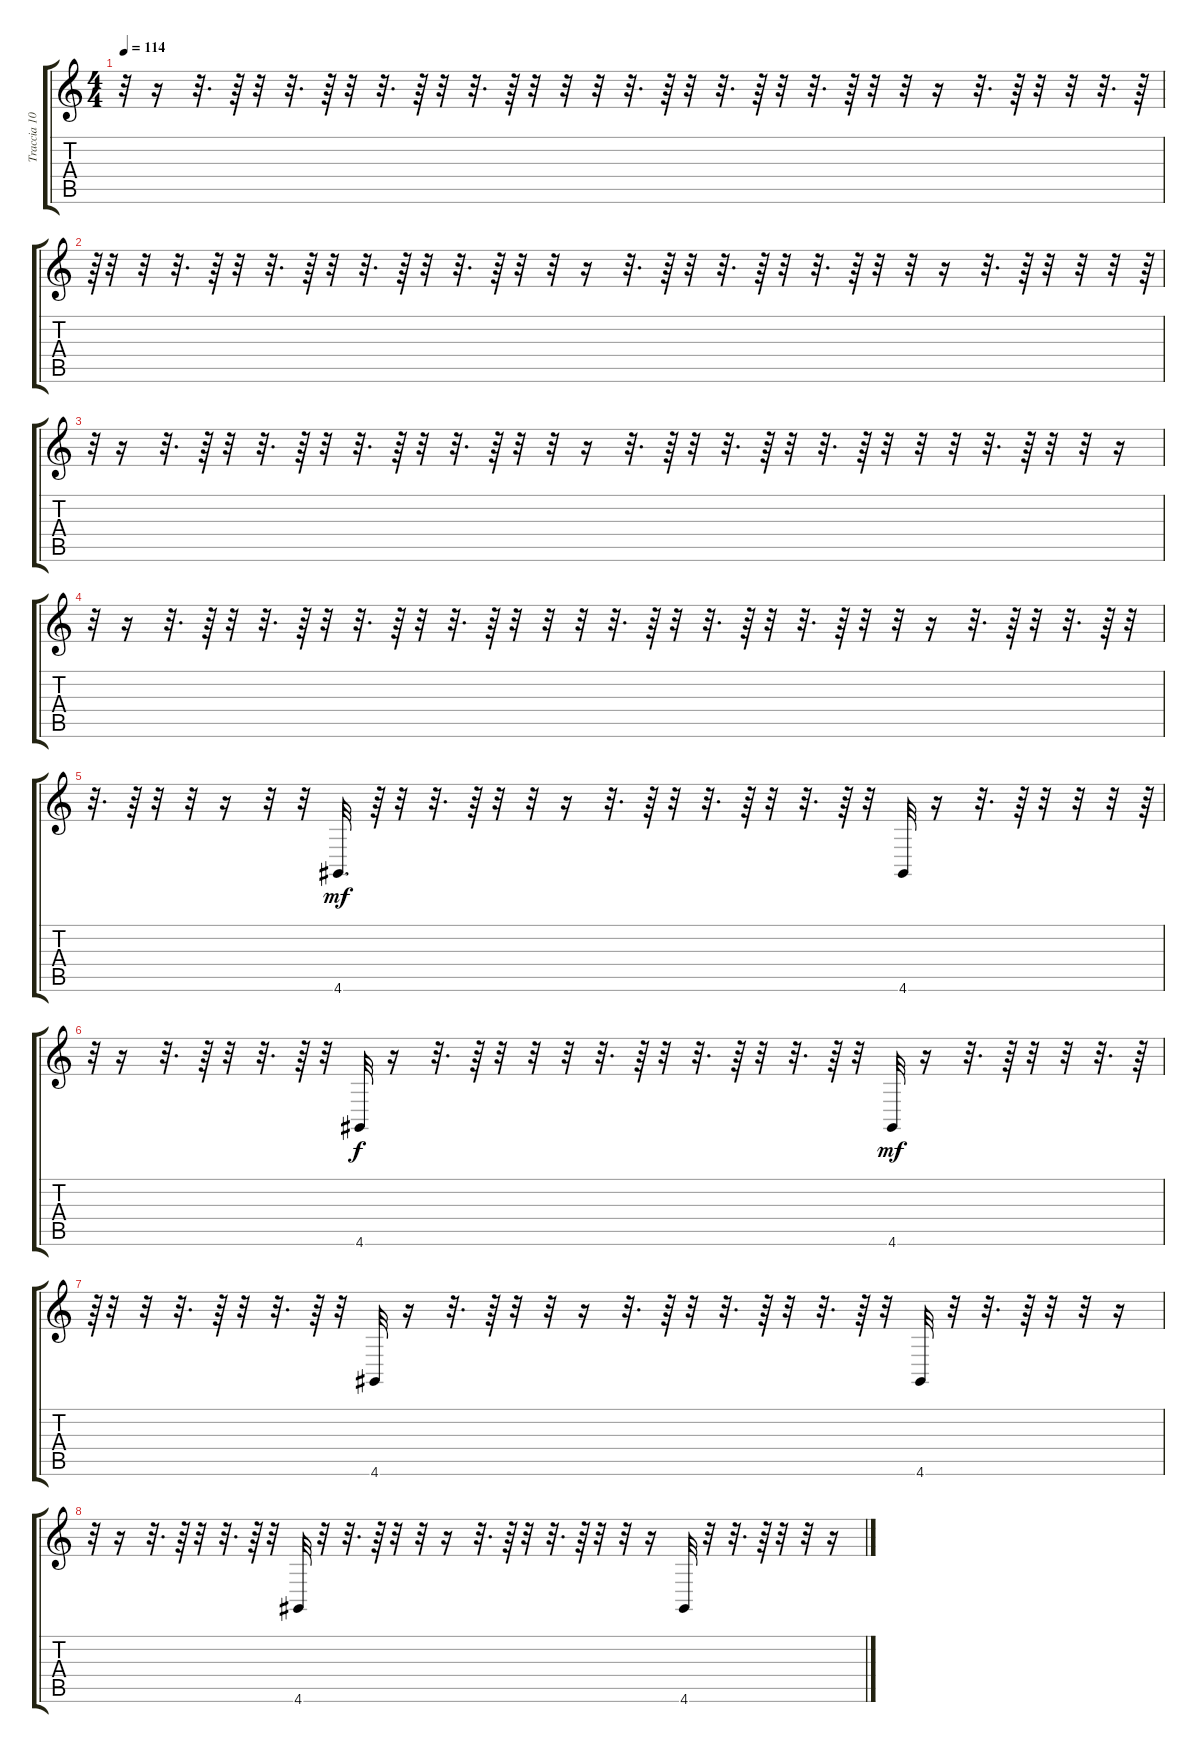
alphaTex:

\track ("Traccia 10" "Traccia 10") {instrument violin}
\staff {score tabs}
\tuning (E4 B3 G3 D3 A2 E2) {hide}
\ts (4 4)
\tempo 114
\clef g2
\ks c
r.32{dy mf} r.16 r.32{d} r.64 r.32 r.32{d} r.64 r.32 r.32{d} r.64 r.32 r.32{d} r.64 r.32 r.32 r.32 r.32{d} r.64 r.32 r.32{d} r.64 r.32 r.32{d} r.64 r.32 r.32 r.16 r.32{d} r.64 r.32 r.32 r.32{d} r.64 |
r.64{tu (3 2)} r.32 r.32 r.32{d} r.64 r.32 r.32{d} r.64 r.32 r.32{d} r.64 r.32 r.32{d} r.64 r.32 r.32 r.16 r.32{d} r.64 r.32 r.32{d} r.64 r.32 r.32{d} r.64 r.32 r.32 r.16 r.32{d} r.64 r.32 r.32 r.32 r.64{tu (3 2)} |
r.32{tu (3 2)} r.16 r.32{d} r.64 r.32 r.32{d} r.64 r.32 r.32{d} r.64 r.32 r.32{d} r.64 r.32 r.32 r.16 r.32{d} r.64 r.32 r.32{d} r.64 r.32 r.32{d} r.64 r.32 r.32 r.32 r.32{d} r.64 r.32 r.32 r.16 |
r.32 r.16 r.32{d} r.64 r.32 r.32{d} r.64 r.32 r.32{d} r.64 r.32 r.32{d} r.64 r.32 r.32 r.32 r.32{d} r.64 r.32 r.32{d} r.64 r.32 r.32{d} r.64 r.32 r.32 r.16 r.32{d} r.64 r.32 r.32{d} r.64 r.32 |
r.32{d} r.64 r.32 r.32 r.16 r.32 r.32 4.6.32{d} r.64 r.32 r.32{d} r.64 r.32 r.32 r.16 r.32{d} r.64 r.32 r.32{d} r.64 r.32 r.32{d} r.64 r.32 4.6.32 r.16 r.32{d} r.64 r.32 r.32 r.32 r.64{tu (3 2)} |
r.32{tu (3 2)} r.16 r.32{d} r.64 r.32 r.32{d} r.64 r.32 4.6.32{dy f} r.16 r.32{d} r.64 r.32 r.32 r.32 r.32{d} r.64 r.32 r.32{d} r.64 r.32 r.32{d} r.64 r.32 4.6.32{dy mf} r.16 r.32{d} r.64 r.32 r.32 r.32{d} r.64 |
r.64{tu (3 2)} r.32 r.32 r.32{d} r.64 r.32 r.32{d} r.64 r.32 4.6.32 r.16 r.32{d} r.64 r.32 r.32 r.16 r.32{d} r.64 r.32 r.32{d} r.64 r.32 r.32{d} r.64 r.32 4.6.32 r.32 r.32{d} r.64 r.32 r.32 r.16 |
r.32 r.16 r.32{d} r.64 r.32 r.32{d} r.64 r.32 4.6.32 r.32 r.32{d} r.64 r.32 r.32 r.16 r.32{d} r.64 r.32 r.32{d} r.64 r.32 r.32 r.16 4.6.32 r.32 r.32{d} r.64 r.32 r.32 r.16
